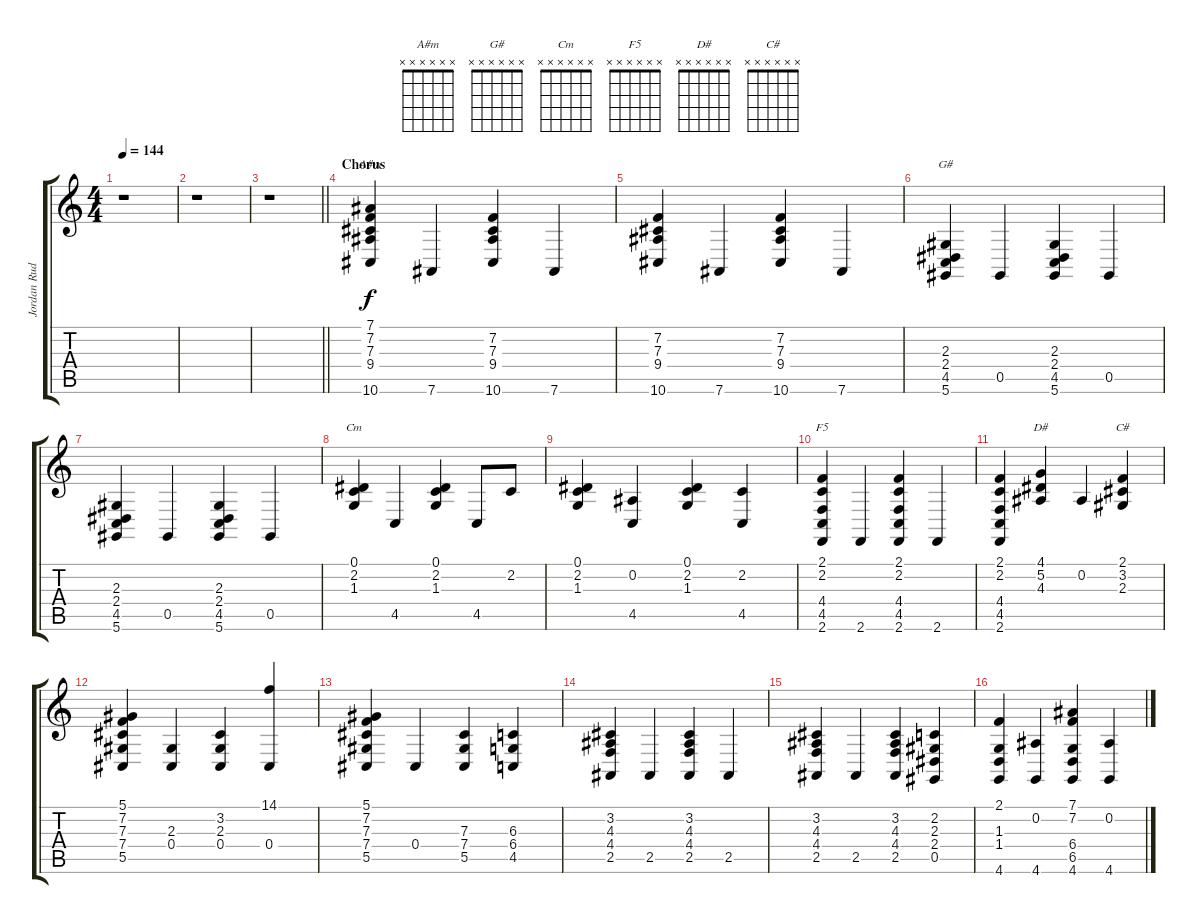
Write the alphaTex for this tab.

\track ("Jordan Rudess" "Jordan Rud") {instrument lead2sawtooth}
\staff {score tabs}
\tuning (Eb4 Bb3 Gb3 Db3 Ab2 Eb2) {hide}
\chord ("A#m" x x x x x x)
\chord ("G#" x x x x x x)
\chord ("Cm" x x x x x x)
\chord ("F5" x x x x x x)
\chord ("D#" x x x x x x)
\chord ("C#" x x x x x x)
\ts (4 4)
\tempo 144
\clef g2
\ks c
r.1{dy ppp} |
r.1 |
\barLineRight lightlight
r.1 |
\section ("" "Chorus")
(7.1 7.2 7.3 9.4 10.6).4{ch "A#m" dy f volume 10 instrument acousticgrandpiano} 7.6.4 (7.2 7.3 9.4 10.6).4 7.6.4 |
(7.2 7.3 9.4 10.6).4 7.6.4 (7.2 7.3 9.4 10.6).4 7.6.4 |
(2.3 2.4 4.5 5.6).4{ch "G#"} 0.5.4 (2.3 2.4 4.5 5.6).4 0.5.4 |
(2.3 2.4 4.5 5.6).4 0.5.4 (2.3 2.4 4.5 5.6).4 0.5.4 |
(0.1 2.2 1.3).4{ch "Cm"} 4.5.4 (0.1 2.2 1.3).4 4.5.8 2.2.8 |
(0.1 2.2 1.3).4 (0.2 4.5).4 (0.1 2.2 1.3).4 (2.2 4.5).4 |
(2.1 2.2 4.4 4.5 2.6).4{ch "F5"} 2.6.4 (2.1 2.2 4.4 4.5 2.6).4 2.6.4 |
(2.1 2.2 4.4 4.5 2.6).4 (4.1 5.2 4.3).4{ch "D#"} 0.2.4 (2.1 3.2 2.3).4{ch "C#"} |
(5.1 7.2 7.3 7.4 5.5).4 (2.3 0.4).4 (3.2 2.3 0.4).4 (14.1 0.4).4 |
(5.1 7.2 7.3 7.4 5.5).4 0.4.4 (7.3 7.4 5.5).4 (6.3 6.4 4.5).4 |
(3.2 4.3 4.4 2.5).4 2.5.4 (3.2 4.3 4.4 2.5).4 2.5.4 |
(3.2 4.3 4.4 2.5).4 2.5.4 (3.2 4.3 4.4 2.5).4 (2.2 2.3 2.4 0.5).4 |
(2.1 1.3 1.4 4.6).4 (0.2 4.6).4 (7.1 7.2 6.4 6.5 4.6).4 (0.2 4.6).4
